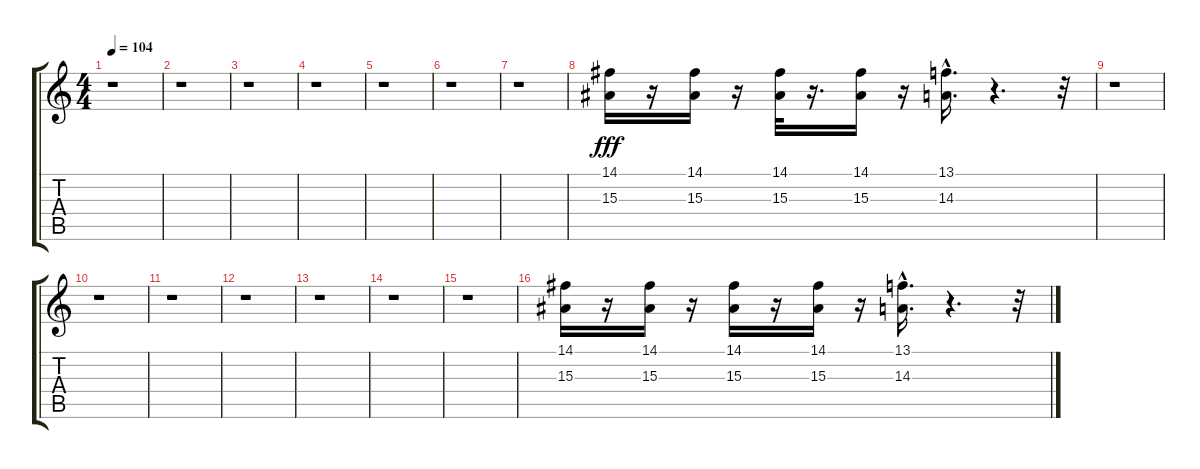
\track "" {instrument stringensemble2}
\staff {score tabs}
\tuning (E4 B3 G3 D3 A2 E2) {hide}
\ts (4 4)
\tempo 104
\clef g2
\ks c
r.1{dy fff} |
r.1 |
r.1 |
r.1 |
r.1 |
r.1 |
r.1 |
(14.1 15.3).16 r.16 (14.1 15.3).16 r.16 (14.1 15.3).32 r.16{d} (14.1 15.3).16 r.16 (13.1{hac} 14.3{hac}).16{d} r.4{d} r.32 |
r.1 |
r.1 |
r.1 |
r.1 |
r.1 |
r.1 |
r.1 |
(14.1 15.3).16 r.16 (14.1 15.3).16 r.16 (14.1 15.3).16 r.16 (14.1 15.3).16 r.16 (13.1{hac} 14.3{hac}).16{d} r.4{d} r.32
